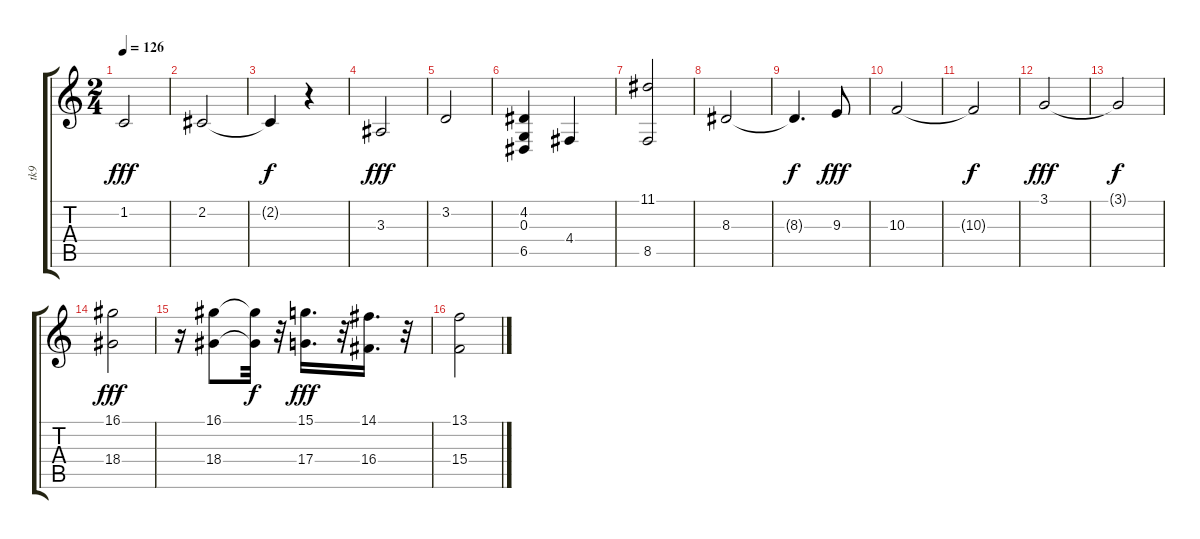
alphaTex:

\track ("tk9" "tk9") {instrument stringensemble1}
\staff {score tabs}
\tuning (E4 B3 G3 D3 A2 E2) {hide}
\ts (2 4)
\tempo 126
\clef g2
\ks c
1.2.2{dy fff} |
2.2.2 |
2.2{t}.4{dy f} r.4 |
3.3.2{dy fff} |
3.2.2 |
(4.2 0.3 6.5).4 4.4.4 |
(11.1 8.5).2 |
8.3.2 |
8.3{t}.4{d dy f} 9.3.8{dy fff} |
10.3.2 |
10.3{t}.2{dy f} |
3.1.2{dy fff} |
3.1{t}.2{dy f} |
(16.1 18.4).2{dy fff} |
r.16 (16.1 18.4).8 (16.1{t} 18.4{t}).32{dy f} r.32 (15.1 17.4).16{d dy fff} r.32 (14.1 16.4).16{d} r.32 |
(13.1 15.4).2
